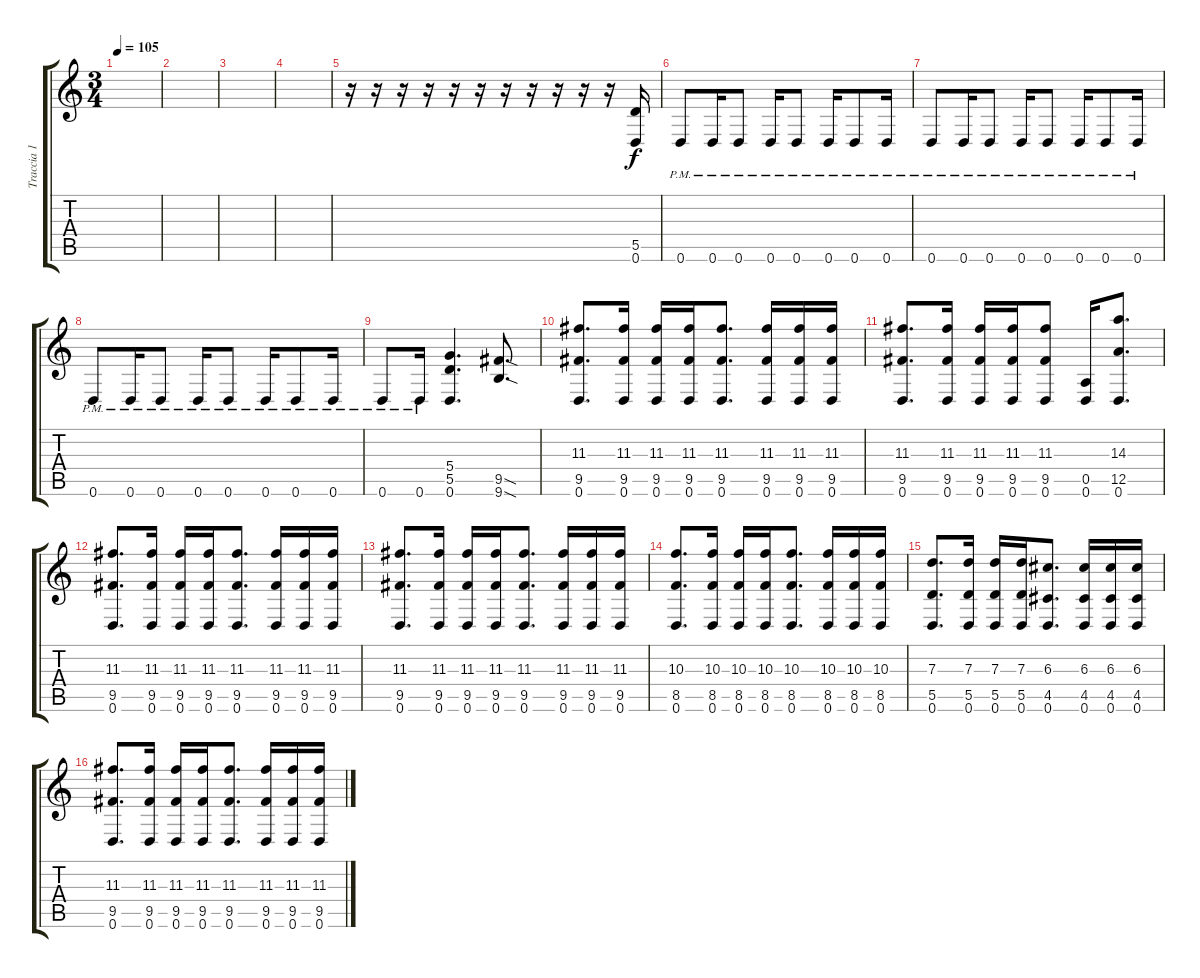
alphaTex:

\track ("Traccia 1" "Traccia 1") {instrument distortionguitar}
\staff {score tabs}
\tuning (E4 B3 G3 D3 A2 D2) {hide}
\ts (3 4)
\tempo 105
\clef g2
\ks c
|
|
|
|
r.16 r.16 r.16 r.16 r.16 r.16 r.16 r.16 r.16 r.16 r.16 (5.5 0.6).16 |
0.6{pm}.8 0.6{pm}.16 0.6{pm}.8 0.6{pm}.16 0.6{pm}.8 0.6{pm}.16 0.6{pm}.8 0.6{pm}.16 |
0.6{pm}.8 0.6{pm}.16 0.6{pm}.8 0.6{pm}.16 0.6{pm}.8 0.6{pm}.16 0.6{pm}.8 0.6{pm}.16 |
0.6{pm}.8 0.6{pm}.16 0.6{pm}.8 0.6{pm}.16 0.6{pm}.8 0.6{pm}.16 0.6{pm}.8 0.6{pm}.16 |
0.6{pm}.8 0.6{pm}.16 (5.4 5.5 0.6).4{d} (9.5{sod} 9.6{sod}).8{d} |
(11.3 9.5 0.6).8{d} (11.3 9.5 0.6).16 (11.3 9.5 0.6).16 (11.3 9.5 0.6).16 (11.3 9.5 0.6).8{d} (11.3 9.5 0.6).16 (11.3 9.5 0.6).16 (11.3 9.5 0.6).16 |
(11.3 9.5 0.6).8{d} (11.3 9.5 0.6).16 (11.3 9.5 0.6).16 (11.3 9.5 0.6).16 (11.3 9.5 0.6).8 (0.5 0.6).16 (14.3 12.5 0.6).8{d} |
(11.3 9.5 0.6).8{d} (11.3 9.5 0.6).16 (11.3 9.5 0.6).16 (11.3 9.5 0.6).16 (11.3 9.5 0.6).8{d} (11.3 9.5 0.6).16 (11.3 9.5 0.6).16 (11.3 9.5 0.6).16 |
(11.3 9.5 0.6).8{d} (11.3 9.5 0.6).16 (11.3 9.5 0.6).16 (11.3 9.5 0.6).16 (11.3 9.5 0.6).8{d} (11.3 9.5 0.6).16 (11.3 9.5 0.6).16 (11.3 9.5 0.6).16 |
(10.3 8.5 0.6).8{d} (10.3 8.5 0.6).16 (10.3 8.5 0.6).16 (10.3 8.5 0.6).16 (10.3 8.5 0.6).8{d} (10.3 8.5 0.6).16 (10.3 8.5 0.6).16 (10.3 8.5 0.6).16 |
(7.3 5.5 0.6).8{d} (7.3 5.5 0.6).16 (7.3 5.5 0.6).16 (7.3 5.5 0.6).16 (6.3 4.5 0.6).8{d} (6.3 4.5 0.6).16 (6.3 4.5 0.6).16 (6.3 4.5 0.6).16 |
(11.3 9.5 0.6).8{d} (11.3 9.5 0.6).16 (11.3 9.5 0.6).16 (11.3 9.5 0.6).16 (11.3 9.5 0.6).8{d} (11.3 9.5 0.6).16 (11.3 9.5 0.6).16 (11.3 9.5 0.6).16
